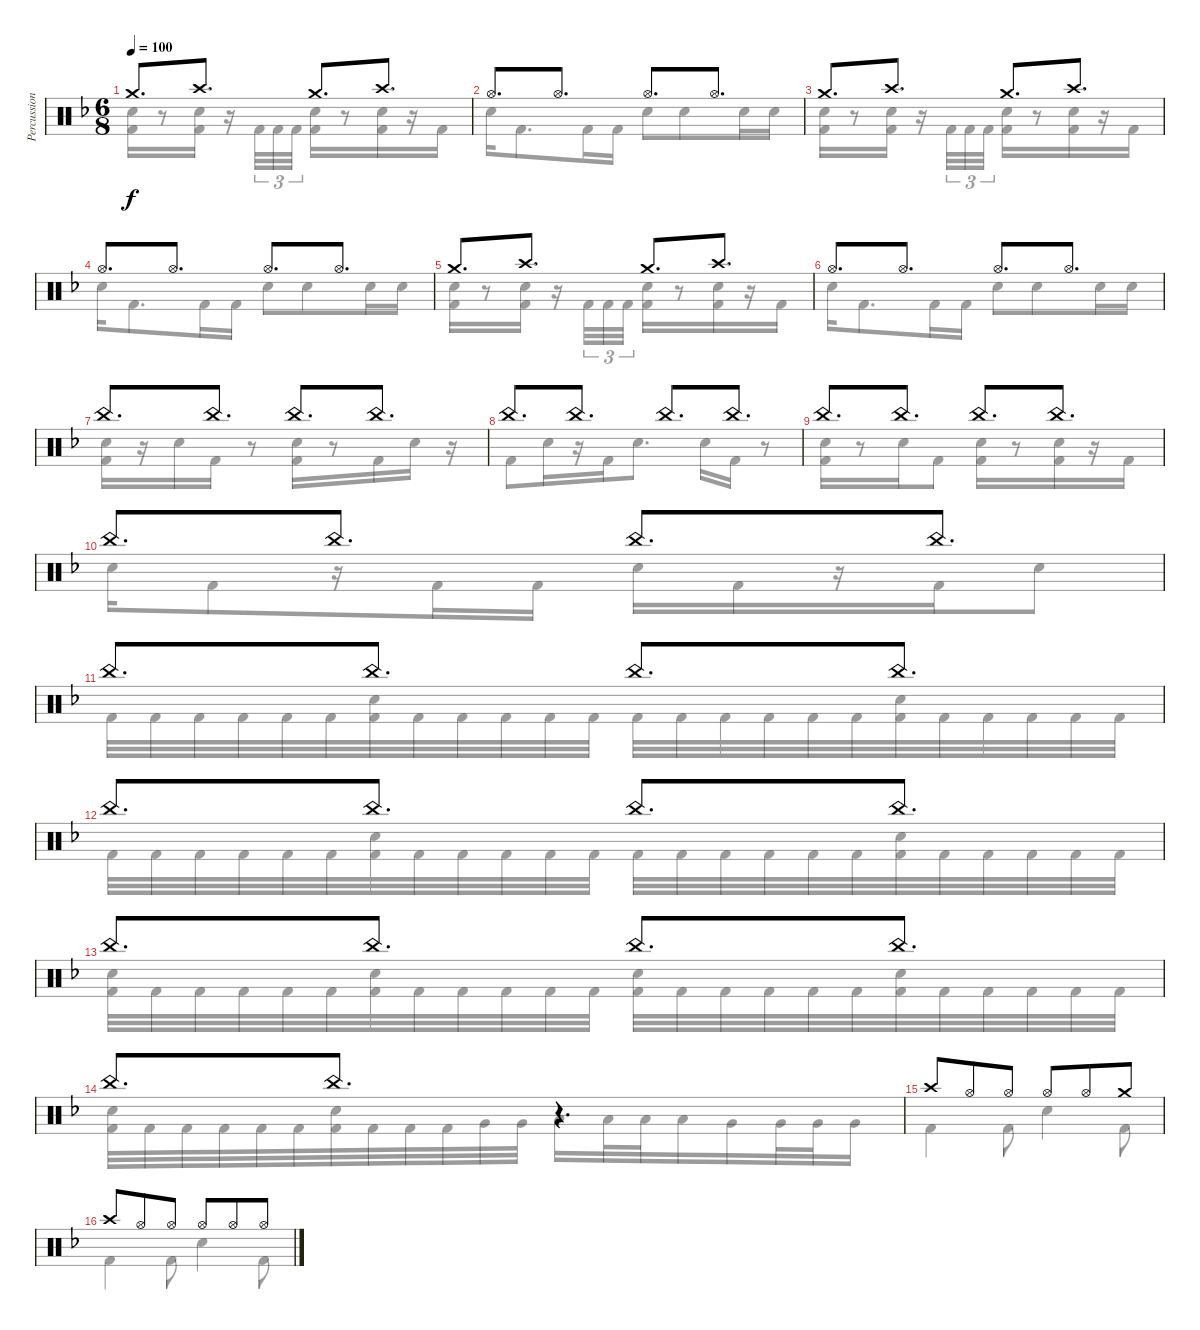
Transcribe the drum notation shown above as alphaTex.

\track ("Percussion" "Percussion") {instrument percussion}
\staff {score}
\articulation defaults
\voice
\ts (6 8)
\tempo 100
\clef neutral
\ks f "Crash medium (hit)".8{d dy f} "Crash high (hit)".8{d} "Crash medium (hit)".8{d} "Crash high (hit)".8{d}
|
"Hi-Hat (open)".8{d} "Hi-Hat (open)".8{d} "Hi-Hat (open)".8{d} "Hi-Hat (open)".8{d} |
"Crash medium (hit)".8{d} "Crash high (hit)".8{d} "Crash medium (hit)".8{d} "Crash high (hit)".8{d} |
"Hi-Hat (open)".8{d} "Hi-Hat (open)".8{d} "Hi-Hat (open)".8{d} "Hi-Hat (open)".8{d} |
"Crash medium (hit)".8{d} "Crash high (hit)".8{d} "Crash medium (hit)".8{d} "Crash high (hit)".8{d} |
"Hi-Hat (open)".8{d} "Hi-Hat (open)".8{d} "Hi-Hat (open)".8{d} "Hi-Hat (open)".8{d} |
"China (hit)".8{d} "China (hit)".8{d} "China (hit)".8{d} "China (hit)".8{d} |
"China (hit)".8{d} "China (hit)".8{d} "China (hit)".8{d} "China (hit)".8{d} |
"China (hit)".8{d} "China (hit)".8{d} "China (hit)".8{d} "China (hit)".8{d} |
"China (hit)".8{d} "China (hit)".8{d} "China (hit)".8{d} "China (hit)".8{d} |
"China (hit)".8{d} "China (hit)".8{d} "China (hit)".8{d} "China (hit)".8{d} |
"China (hit)".8{d} "China (hit)".8{d} "China (hit)".8{d} "China (hit)".8{d} |
"China (hit)".8{d} "China (hit)".8{d} "China (hit)".8{d} "China (hit)".8{d} |
"China (hit)".8{d} "China (hit)".8{d} r.4{d} |
"Crash high (hit)".8 "Hi-Hat (open)".8 "Hi-Hat (open)".8 "Hi-Hat (open)".8 "Hi-Hat (open)".8 "Crash medium (hit)".8 |
"Crash high (hit)".8 "Hi-Hat (open)".8 "Hi-Hat (open)".8 "Hi-Hat (open)".8 "Hi-Hat (open)".8 "Hi-Hat (open)".8
\voice
\clef neutral
\ottava regular
\simile none
\ks f
("Electric Snare (hit)" "Kick (hit) 2").16{dy f} r.8 ("Electric Snare (hit)" "Kick (hit) 2").16 r.16 "Kick (hit) 2".32{tu (3 2)} "Kick (hit) 2".32{tu (3 2)} "Kick (hit) 2".32{tu (3 2)} ("Electric Snare (hit)" "Kick (hit) 2").16 r.8 ("Electric Snare (hit)" "Kick (hit) 2").16 r.16 "Kick (hit) 2".16 |
"Electric Snare (hit)".16 "Kick (hit) 2".8{d} "Kick (hit) 2".16 "Kick (hit) 2".16 "Electric Snare (hit)".8 "Electric Snare (hit)".8 "Electric Snare (hit)".16 "Electric Snare (hit)".16 |
("Electric Snare (hit)" "Kick (hit) 2").16 r.8 ("Electric Snare (hit)" "Kick (hit) 2").16 r.16 "Kick (hit) 2".32{tu (3 2)} "Kick (hit) 2".32{tu (3 2)} "Kick (hit) 2".32{tu (3 2)} ("Electric Snare (hit)" "Kick (hit) 2").16 r.8 ("Electric Snare (hit)" "Kick (hit) 2").16 r.16 "Kick (hit) 2".16 |
"Electric Snare (hit)".16 "Kick (hit) 2".8{d} "Kick (hit) 2".16 "Kick (hit) 2".16 "Electric Snare (hit)".8 "Electric Snare (hit)".8 "Electric Snare (hit)".16 "Electric Snare (hit)".16 |
("Electric Snare (hit)" "Kick (hit) 2").16 r.8 ("Electric Snare (hit)" "Kick (hit) 2").16 r.16 "Kick (hit) 2".32{tu (3 2)} "Kick (hit) 2".32{tu (3 2)} "Kick (hit) 2".32{tu (3 2)} ("Electric Snare (hit)" "Kick (hit) 2").16 r.8 ("Electric Snare (hit)" "Kick (hit) 2").16 r.16 "Kick (hit) 2".16 |
"Electric Snare (hit)".16 "Kick (hit) 2".8{d} "Kick (hit) 2".16 "Kick (hit) 2".16 "Electric Snare (hit)".8 "Electric Snare (hit)".8 "Electric Snare (hit)".16 "Electric Snare (hit)".16 |
("Electric Snare (hit)" "Kick (hit) 2").16 r.16 "Electric Snare (hit)".16 "Kick (hit) 2".16 r.8 ("Electric Snare (hit)" "Kick (hit) 2").16 r.8 "Kick (hit) 2".16 "Electric Snare (hit)".16 r.16 |
"Kick (hit) 2".8 "Electric Snare (hit)".16 r.16 "Kick (hit) 2".16 "Electric Snare (hit)".8{d} "Electric Snare (hit)".16 "Kick (hit) 2".16 r.8 |
("Electric Snare (hit)" "Kick (hit) 2").16 r.8 "Electric Snare (hit)".16 "Kick (hit) 2".8 ("Electric Snare (hit)" "Kick (hit) 2").16 r.8 ("Electric Snare (hit)" "Kick (hit) 2").16 r.16 "Kick (hit) 2".16 |
"Electric Snare (hit)".16 "Kick (hit) 2".8 r.16 "Kick (hit) 2".16 "Kick (hit) 2".16 "Electric Snare (hit)".16 "Kick (hit) 2".16 r.16 "Kick (hit) 2".16 "Electric Snare (hit)".8 |
"Kick (hit) 2".32 "Kick (hit) 2".32 "Kick (hit) 2".32 "Kick (hit) 2".32 "Kick (hit) 2".32 "Kick (hit) 2".32 ("Electric Snare (hit)" "Kick (hit) 2").32 "Kick (hit) 2".32 "Kick (hit) 2".32 "Kick (hit) 2".32 "Kick (hit) 2".32 "Kick (hit) 2".32 "Kick (hit) 2".32 "Kick (hit) 2".32 "Kick (hit) 2".32 "Kick (hit) 2".32 "Kick (hit) 2".32 "Kick (hit) 2".32 ("Electric Snare (hit)" "Kick (hit) 2").32 "Kick (hit) 2".32 "Kick (hit) 2".32 "Kick (hit) 2".32 "Kick (hit) 2".32 "Kick (hit) 2".32 |
"Kick (hit) 2".32 "Kick (hit) 2".32 "Kick (hit) 2".32 "Kick (hit) 2".32 "Kick (hit) 2".32 "Kick (hit) 2".32 ("Electric Snare (hit)" "Kick (hit) 2").32 "Kick (hit) 2".32 "Kick (hit) 2".32 "Kick (hit) 2".32 "Kick (hit) 2".32 "Kick (hit) 2".32 "Kick (hit) 2".32 "Kick (hit) 2".32 "Kick (hit) 2".32 "Kick (hit) 2".32 "Kick (hit) 2".32 "Kick (hit) 2".32 ("Electric Snare (hit)" "Kick (hit) 2").32 "Kick (hit) 2".32 "Kick (hit) 2".32 "Kick (hit) 2".32 "Kick (hit) 2".32 "Kick (hit) 2".32 |
("Electric Snare (hit)" "Kick (hit) 2").32 "Kick (hit) 2".32 "Kick (hit) 2".32 "Kick (hit) 2".32 "Kick (hit) 2".32 "Kick (hit) 2".32 ("Electric Snare (hit)" "Kick (hit) 2").32 "Kick (hit) 2".32 "Kick (hit) 2".32 "Kick (hit) 2".32 "Kick (hit) 2".32 "Kick (hit) 2".32 ("Electric Snare (hit)" "Kick (hit) 2").32 "Kick (hit) 2".32 "Kick (hit) 2".32 "Kick (hit) 2".32 "Kick (hit) 2".32 "Kick (hit) 2".32 ("Electric Snare (hit)" "Kick (hit) 2").32 "Kick (hit) 2".32 "Kick (hit) 2".32 "Kick (hit) 2".32 "Kick (hit) 2".32 "Kick (hit) 2".32 |
("Electric Snare (hit)" "Kick (hit) 2").32 "Kick (hit) 2".32 "Kick (hit) 2".32 "Kick (hit) 2".32 "Kick (hit) 2".32 "Kick (hit) 2".32 ("Electric Snare (hit)" "Kick (hit) 2").32 "Kick (hit) 2".32 "Kick (hit) 2".32 "Kick (hit) 2".32 "Very Low Tom (hit)".32 "Very Low Tom (hit)".32 "Low Tom (hit)".16 "Low Tom (hit)".32 "Low Tom (hit)".32 "Low Tom (hit)".16 "Very Low Tom (hit)".16 "Very Low Tom (hit)".32 "Very Low Tom (hit)".32 "Very Low Tom (hit)".16 |
"Kick (hit) 2".4 "Kick (hit) 2".8 "Electric Snare (hit)".4 "Kick (hit) 2".8 |
"Kick (hit) 2".4 "Kick (hit) 2".8 "Electric Snare (hit)".4 "Kick (hit) 2".8
